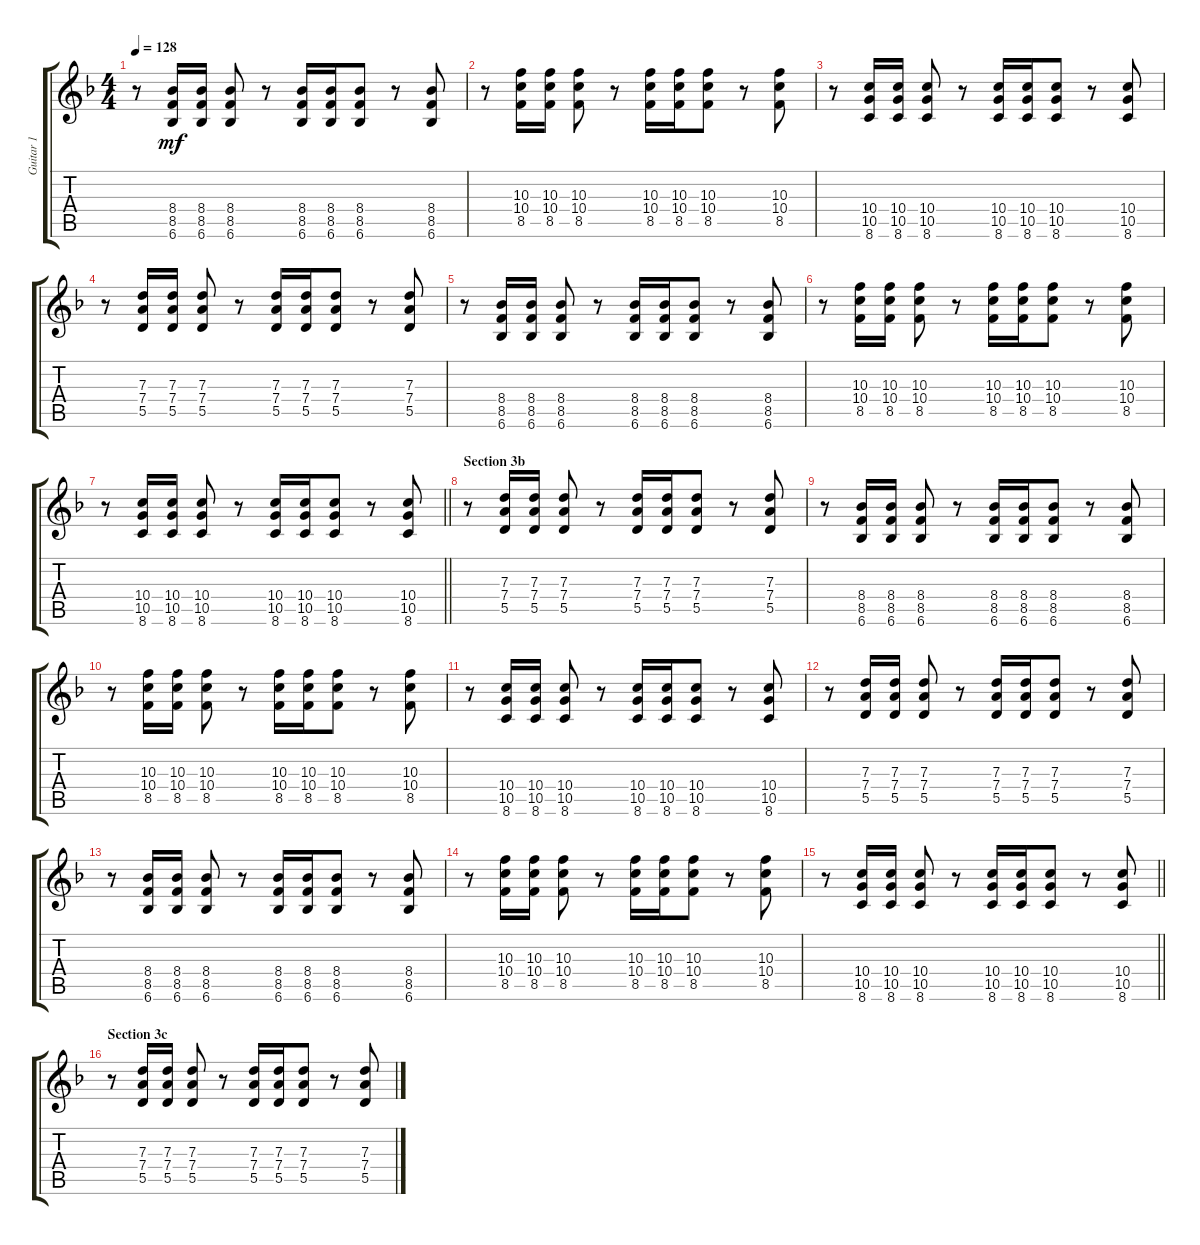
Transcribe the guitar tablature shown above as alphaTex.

\track ("Guitar 1" "Guitar 1") {instrument acousticguitarnylon}
\staff {score tabs}
\tuning (E4 B3 G3 D3 A2 E2) {hide}
\ts (4 4)
\tempo 128
\clef g2
\ks f
r.8{dy mf} (8.4 8.5 6.6).16 (8.4 8.5 6.6).16 (8.4 8.5 6.6).8 r.8 (8.4 8.5 6.6).16 (8.4 8.5 6.6).16 (8.4 8.5 6.6).8 r.8 (8.4 8.5 6.6).8 |
r.8 (10.3 10.4 8.5).16 (10.3 10.4 8.5).16 (10.3 10.4 8.5).8 r.8 (10.3 10.4 8.5).16 (10.3 10.4 8.5).16 (10.3 10.4 8.5).8 r.8 (10.3 10.4 8.5).8 |
r.8 (10.4 10.5 8.6).16 (10.4 10.5 8.6).16 (10.4 10.5 8.6).8 r.8 (10.4 10.5 8.6).16 (10.4 10.5 8.6).16 (10.4 10.5 8.6).8 r.8 (10.4 10.5 8.6).8 |
r.8 (7.3 7.4 5.5).16 (7.3 7.4 5.5).16 (7.3 7.4 5.5).8 r.8 (7.3 7.4 5.5).16 (7.3 7.4 5.5).16 (7.3 7.4 5.5).8 r.8 (7.3 7.4 5.5).8 |
r.8 (8.4 8.5 6.6).16 (8.4 8.5 6.6).16 (8.4 8.5 6.6).8 r.8 (8.4 8.5 6.6).16 (8.4 8.5 6.6).16 (8.4 8.5 6.6).8 r.8 (8.4 8.5 6.6).8 |
r.8 (10.3 10.4 8.5).16 (10.3 10.4 8.5).16 (10.3 10.4 8.5).8 r.8 (10.3 10.4 8.5).16 (10.3 10.4 8.5).16 (10.3 10.4 8.5).8 r.8 (10.3 10.4 8.5).8 |
\barLineRight lightlight
r.8 (10.4 10.5 8.6).16 (10.4 10.5 8.6).16 (10.4 10.5 8.6).8 r.8 (10.4 10.5 8.6).16 (10.4 10.5 8.6).16 (10.4 10.5 8.6).8 r.8 (10.4 10.5 8.6).8 |
\section ("" "Section 3b")
r.8 (7.3 7.4 5.5).16 (7.3 7.4 5.5).16 (7.3 7.4 5.5).8 r.8 (7.3 7.4 5.5).16 (7.3 7.4 5.5).16 (7.3 7.4 5.5).8 r.8 (7.3 7.4 5.5).8 |
r.8 (8.4 8.5 6.6).16 (8.4 8.5 6.6).16 (8.4 8.5 6.6).8 r.8 (8.4 8.5 6.6).16 (8.4 8.5 6.6).16 (8.4 8.5 6.6).8 r.8 (8.4 8.5 6.6).8 |
r.8 (10.3 10.4 8.5).16 (10.3 10.4 8.5).16 (10.3 10.4 8.5).8 r.8 (10.3 10.4 8.5).16 (10.3 10.4 8.5).16 (10.3 10.4 8.5).8 r.8 (10.3 10.4 8.5).8 |
r.8 (10.4 10.5 8.6).16 (10.4 10.5 8.6).16 (10.4 10.5 8.6).8 r.8 (10.4 10.5 8.6).16 (10.4 10.5 8.6).16 (10.4 10.5 8.6).8 r.8 (10.4 10.5 8.6).8 |
r.8 (7.3 7.4 5.5).16 (7.3 7.4 5.5).16 (7.3 7.4 5.5).8 r.8 (7.3 7.4 5.5).16 (7.3 7.4 5.5).16 (7.3 7.4 5.5).8 r.8 (7.3 7.4 5.5).8 |
r.8 (8.4 8.5 6.6).16 (8.4 8.5 6.6).16 (8.4 8.5 6.6).8 r.8 (8.4 8.5 6.6).16 (8.4 8.5 6.6).16 (8.4 8.5 6.6).8 r.8 (8.4 8.5 6.6).8 |
r.8 (10.3 10.4 8.5).16 (10.3 10.4 8.5).16 (10.3 10.4 8.5).8 r.8 (10.3 10.4 8.5).16 (10.3 10.4 8.5).16 (10.3 10.4 8.5).8 r.8 (10.3 10.4 8.5).8 |
\barLineRight lightlight
r.8 (10.4 10.5 8.6).16 (10.4 10.5 8.6).16 (10.4 10.5 8.6).8 r.8 (10.4 10.5 8.6).16 (10.4 10.5 8.6).16 (10.4 10.5 8.6).8 r.8 (10.4 10.5 8.6).8 |
\section ("" "Section 3c")
r.8 (7.3 7.4 5.5).16 (7.3 7.4 5.5).16 (7.3 7.4 5.5).8 r.8 (7.3 7.4 5.5).16 (7.3 7.4 5.5).16 (7.3 7.4 5.5).8 r.8 (7.3 7.4 5.5).8
